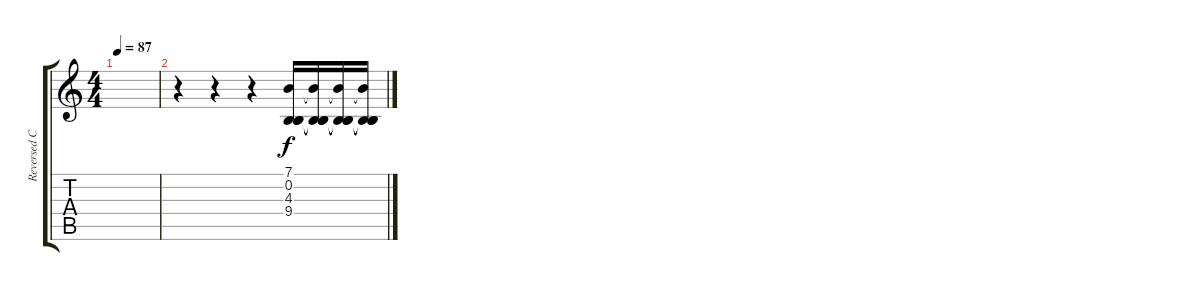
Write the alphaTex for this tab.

\track ("Reversed Cymbal" "Reversed C") {instrument reversecymbal}
\staff {score tabs}
\tuning (E4 B3 G3 D3 A2 E2) {hide}
\ts (4 4)
\tempo 87
\clef g2
\ks c
|
r.4 r.4 r.4 (7.1 0.2 4.3 9.4).16 (7.1{t} 0.2{t} 4.3{t} 9.4{t}).16 (7.1{t} 0.2{t} 4.3{t} 9.4{t}).16 (7.1{t} 0.2{t} 4.3{t} 9.4{t}).16
